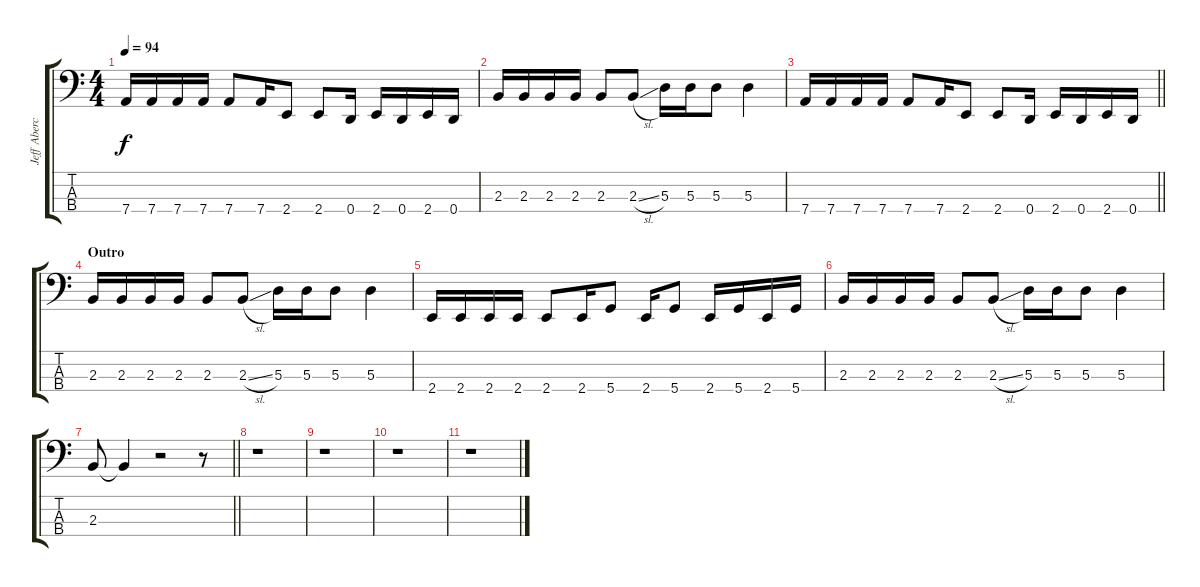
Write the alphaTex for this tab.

\track ("Jeff Abercrombie (Bass)" "Jeff Aberc") {instrument electricbassfinger}
\staff {score tabs}
\tuning (G2 D2 A1 D1) {hide}
\ts (4 4)
\tempo 94
\clef f4
\ks c
7.4.16{dy f} 7.4.16 7.4.16 7.4.16 7.4.8 7.4.16 2.4.8 2.4.8 0.4.16 2.4.16 0.4.16 2.4.16 0.4.16 |
2.3.16 2.3.16 2.3.16 2.3.16 2.3.8 2.3{sl}.8 5.3.16 5.3.16 5.3.8 5.3.4 |
\barLineRight lightlight
7.4.16 7.4.16 7.4.16 7.4.16 7.4.8 7.4.16 2.4.8 2.4.8 0.4.16 2.4.16 0.4.16 2.4.16 0.4.16 |
\section ("" "Outro")
2.3.16 2.3.16 2.3.16 2.3.16 2.3.8 2.3{sl}.8 5.3.16 5.3.16 5.3.8 5.3.4 |
2.4.16 2.4.16 2.4.16 2.4.16 2.4.8 2.4.16 5.4.8 2.4.16 5.4.8 2.4.16 5.4.16 2.4.16 5.4.16 |
2.3.16 2.3.16 2.3.16 2.3.16 2.3.8 2.3{sl}.8 5.3.16 5.3.16 5.3.8 5.3.4 |
\barLineRight lightlight
2.3.8 2.3{t}.4 r.2 r.8 |
r.1 |
r.1 |
r.1 |
r.1
